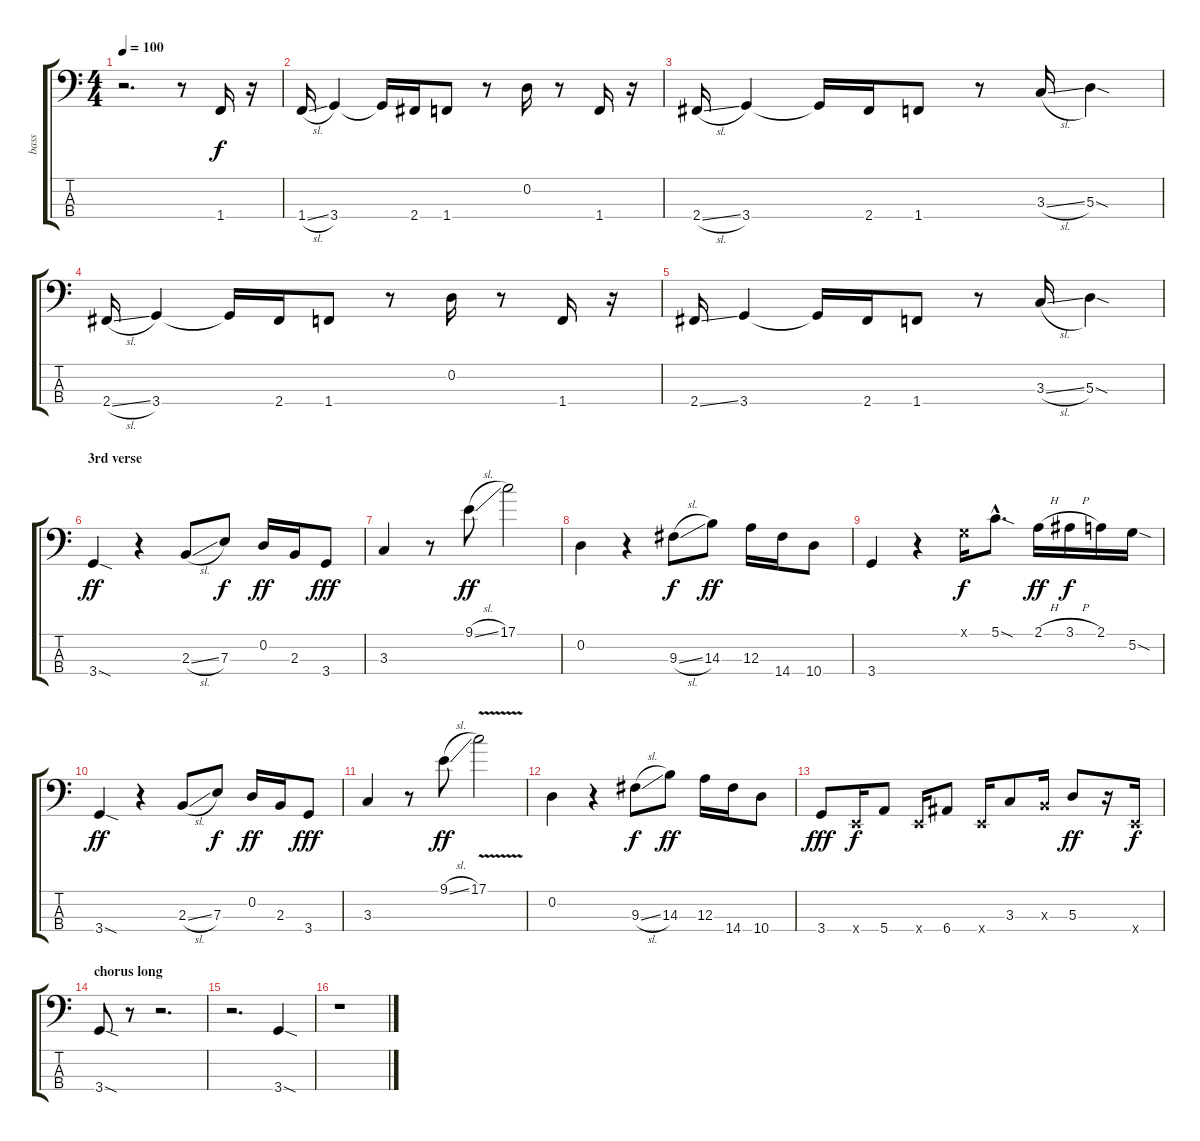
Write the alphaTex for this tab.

\track ("bass" "bass") {instrument electricbassfinger}
\staff {score tabs}
\tuning (G2 D2 A1 E1) {hide}
\ts (4 4)
\tempo 100
\clef f4
\ks c
r.2{d dy f} r.8 1.4.16 r.16 |
1.4{sl}.16 3.4.4 3.4{t}.16 2.4.16 1.4.8 r.8 0.2.16 r.8 1.4.16 r.16 |
2.4{sl}.16 3.4.4 3.4{t}.16 2.4.16 1.4.8 r.8 3.3{sl}.16 5.3{sod}.4 |
2.4{sl}.16 3.4.4 3.4{t}.16 2.4.16 1.4.8 r.8 0.2.16 r.8 1.4.16 r.16 |
2.4{ss}.16 3.4.4 3.4{t}.16 2.4.16 1.4.8 r.8 3.3{sl}.16 5.3{sod}.4 |
\section ("" "3rd verse")
3.4{sod}.4{dy ff} r.4 2.3{sl}.8 7.3.8{dy f} 0.2.16{dy ff} 2.3.16 3.4.8{dy fff} |
3.3.4 r.8 9.1{sl}.8{dy ff} 17.1.2 |
0.2.4 r.4 9.3{sl}.8{dy f} 14.3.8{dy ff} 12.3.16 14.4.16 10.4.8 |
3.4.4 r.4 0.1{x}.16{dy f} 5.1{sod hac}.8{d} 2.1{h}.16{dy ff} 3.1{h}.16{dy f} 2.1.16 5.2{sod}.16 |
3.4{sod}.4{dy ff} r.4 2.3{sl}.8 7.3.8{dy f} 0.2.16{dy ff} 2.3.16 3.4.8{dy fff} |
3.3.4 r.8 9.1{sl}.8{dy ff} 17.1{v}.2 |
0.2.4 r.4 9.3{sl}.8{dy f} 14.3.8{dy ff} 12.3.16 14.4.16 10.4.8 |
3.4.8{dy fff} 0.4{x}.16{dy f} 5.4.8 0.4{x}.16 6.4.8 0.4{x}.16 3.3.8 2.3{x}.16 5.3.8{dy ff} r.16 0.4{x}.16{dy f} |
\section ("" "chorus long")
3.4{sod}.8 r.8 r.2{d} |
r.2{d} 3.4{sod}.4 |
r.1
